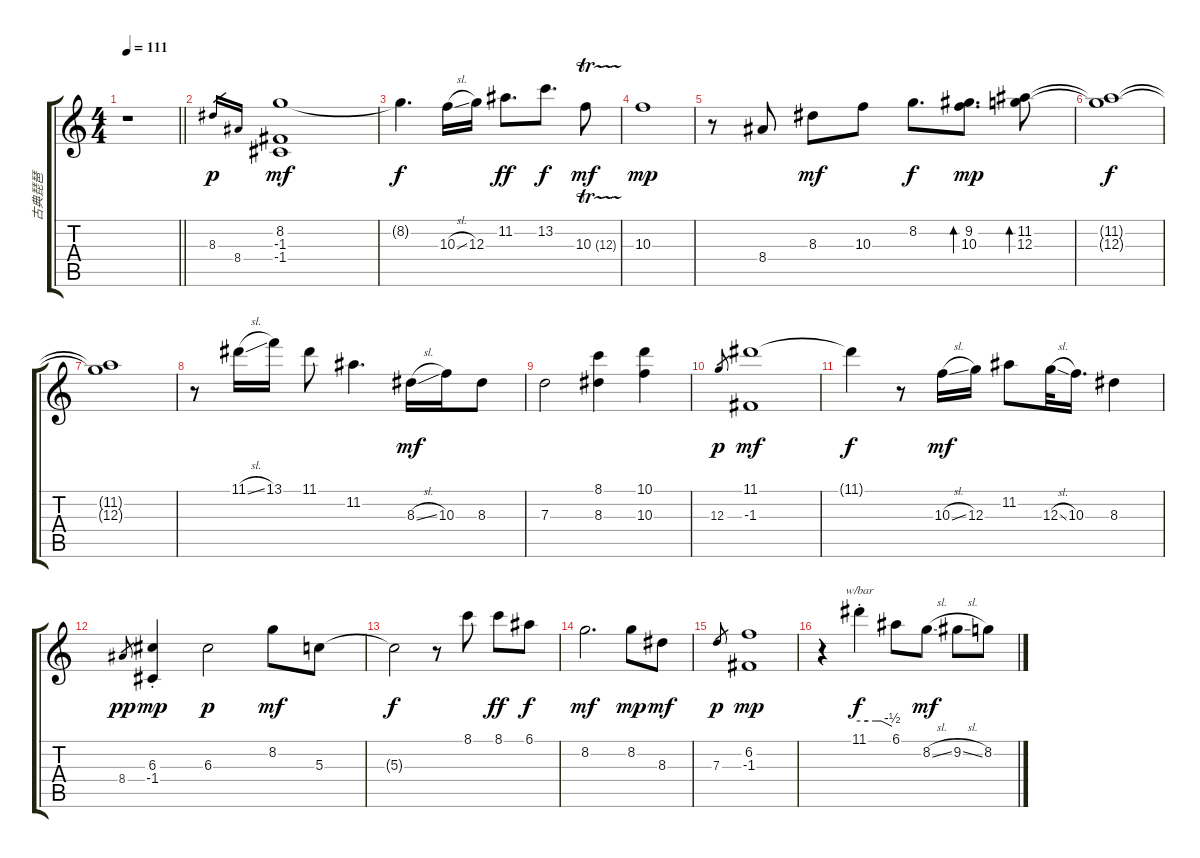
\track ("古典琵琶" "古典琵琶") {instrument acousticguitarnylon}
\staff {score tabs}
\tuning (E4 B3 G3 D3 A2 E2) {hide}
\ts (4 4)
\tempo 111
\clef g2
\barLineRight lightlight
\ks c
r.1{dy f} |
8.3.16{gr dy p} 8.4.16{gr} (8.2 -1.3 -1.4).1{dy mf} |
8.2{t}.4{d dy f} 10.3{sl}.16 12.3.16 11.2.8{d dy ff} 13.2.8{d dy f} 10.3{tr (12 16)}.8{dy mf} |
10.3.1{dy mp} |
r.8 8.4.8 8.3.8{dy mf} 10.3.8 8.2.8{d dy f} (9.2 10.3).8{d bd 120 dy mp} (11.2 12.3).8{bd 120} |
(11.2{t} 12.3{t}).1{dy f} |
(11.2{t} 12.3{t}).1 |
r.8 11.1{sl}.16 13.1.16 11.1.8 11.2.4{d} 8.3{sl}.16{dy mf} 10.3.16 8.3.8 |
7.3.2 (8.1 8.3).4 (10.1 10.3).4 |
12.3.8{gr dy p} (11.1 -1.3).1{dy mf} |
11.1{t}.4{dy f} r.8 10.3{sl}.16{dy mf} 12.3.16 11.2.8 12.3{sl}.32 10.3.16{d} 8.3.4 |
8.4.8{gr dy pp} (6.3{st} -1.4).4{dy mp} 6.3.2{dy p} 8.2.8{dy mf} 5.3.8 |
5.3{t}.2{dy f} r.8 8.1.8 8.1.8{dy ff} 6.1.8{dy f} |
8.2.2{d dy mf} 8.2.8{dy mp} 8.3.8{dy mf} |
7.3.8{gr dy p} (6.2 -1.3).1{dy mp} |
r.4 11.1{st}.4{tbe (custom default 0 0 15 0 30 0 40 0 60 -2) dy f} 6.1.8 8.2{sl}.8{dy mf} 9.2{sl}.8 8.2.8
